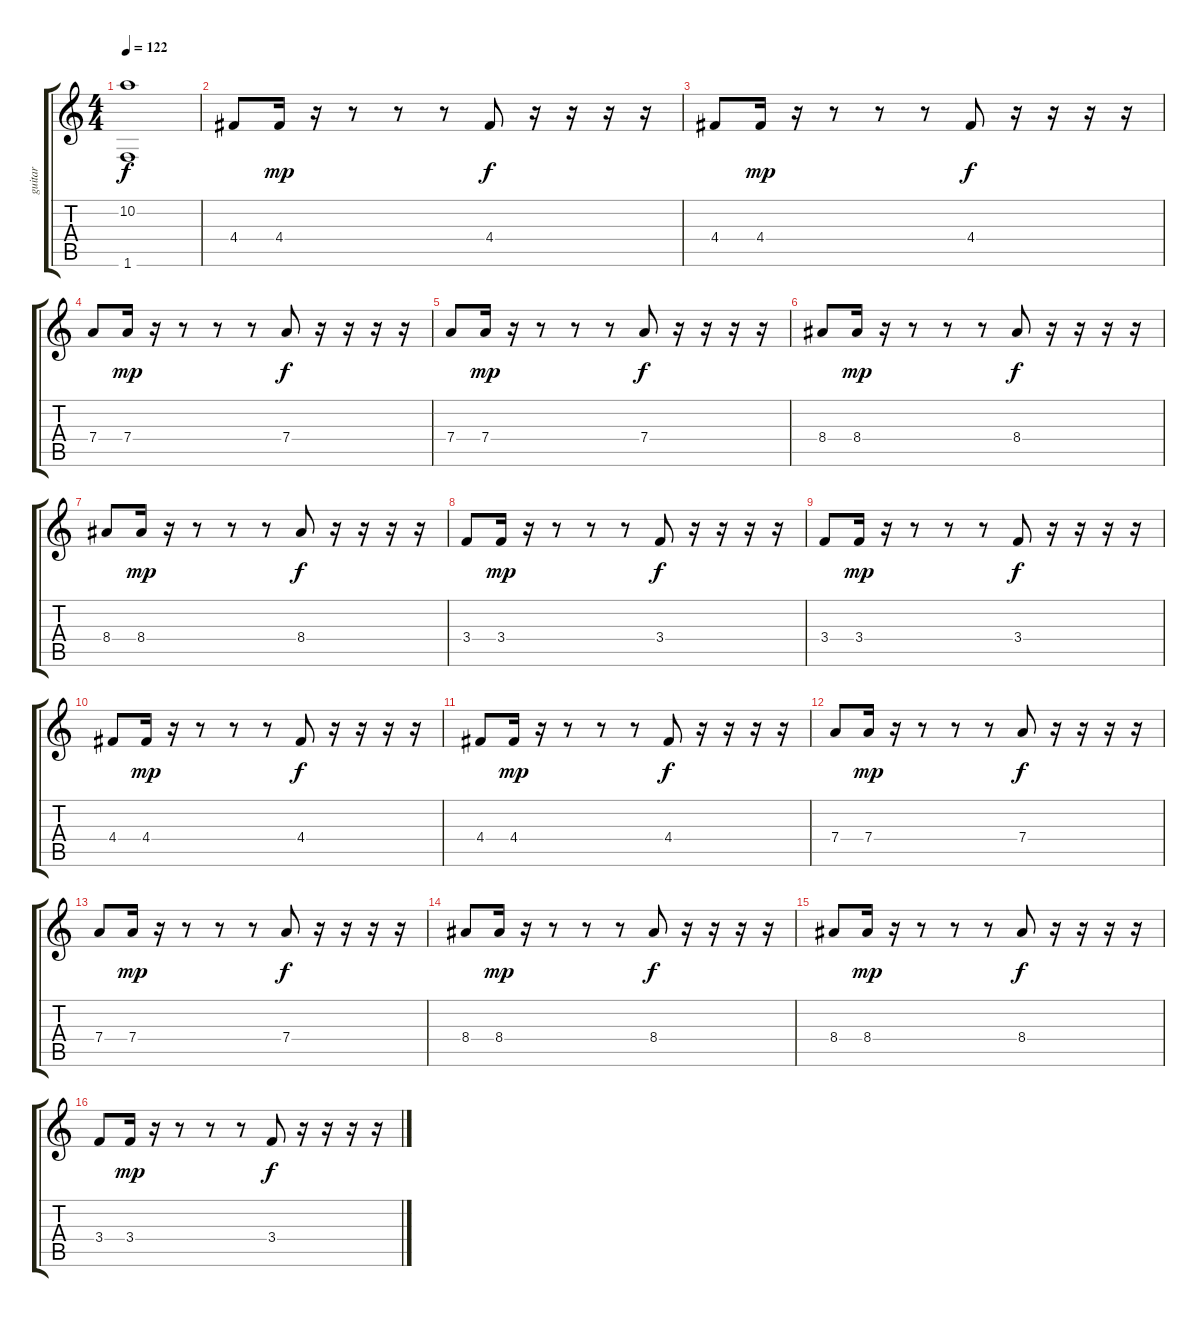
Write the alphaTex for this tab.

\track ("guitar" "guitar") {instrument overdrivenguitar}
\staff {score tabs}
\tuning (E4 B3 G3 D3 A2 E2) {hide}
\ts (4 4)
\tempo 122
\clef g2
\ks c
(10.2{t} 1.6{t}).1{dy f} |
4.4.8{instrument electricguitarjazz} 4.4.16{dy mp} r.16 r.8 r.8 r.8 4.4.8{dy f} r.16 r.16 r.16 r.16 |
4.4.8{instrument electricguitarjazz} 4.4.16{dy mp} r.16 r.8 r.8 r.8 4.4.8{dy f} r.16 r.16 r.16 r.16 |
7.4.8{instrument electricguitarjazz} 7.4.16{dy mp} r.16 r.8 r.8 r.8 7.4.8{dy f} r.16 r.16 r.16 r.16 |
7.4.8{instrument electricguitarjazz} 7.4.16{dy mp} r.16 r.8 r.8 r.8 7.4.8{dy f} r.16 r.16 r.16 r.16 |
8.4.8{instrument electricguitarjazz} 8.4.16{dy mp} r.16 r.8 r.8 r.8 8.4.8{dy f} r.16 r.16 r.16 r.16 |
8.4.8{instrument electricguitarjazz} 8.4.16{dy mp} r.16 r.8 r.8 r.8 8.4.8{dy f} r.16 r.16 r.16 r.16 |
3.4.8{instrument electricguitarjazz} 3.4.16{dy mp} r.16 r.8 r.8 r.8 3.4.8{dy f} r.16 r.16 r.16 r.16 |
3.4.8{instrument electricguitarjazz} 3.4.16{dy mp} r.16 r.8 r.8 r.8 3.4.8{dy f} r.16 r.16 r.16 r.16 |
4.4.8{instrument electricguitarjazz} 4.4.16{dy mp} r.16 r.8 r.8 r.8 4.4.8{dy f} r.16 r.16 r.16 r.16 |
4.4.8{instrument electricguitarjazz} 4.4.16{dy mp} r.16 r.8 r.8 r.8 4.4.8{dy f} r.16 r.16 r.16 r.16 |
7.4.8{instrument electricguitarjazz} 7.4.16{dy mp} r.16 r.8 r.8 r.8 7.4.8{dy f} r.16 r.16 r.16 r.16 |
7.4.8{instrument electricguitarjazz} 7.4.16{dy mp} r.16 r.8 r.8 r.8 7.4.8{dy f} r.16 r.16 r.16 r.16 |
8.4.8{instrument electricguitarjazz} 8.4.16{dy mp} r.16 r.8 r.8 r.8 8.4.8{dy f} r.16 r.16 r.16 r.16 |
8.4.8{instrument electricguitarjazz} 8.4.16{dy mp} r.16 r.8 r.8 r.8 8.4.8{dy f} r.16 r.16 r.16 r.16 |
3.4.8{instrument electricguitarjazz} 3.4.16{dy mp} r.16 r.8 r.8 r.8 3.4.8{dy f} r.16 r.16 r.16 r.16
